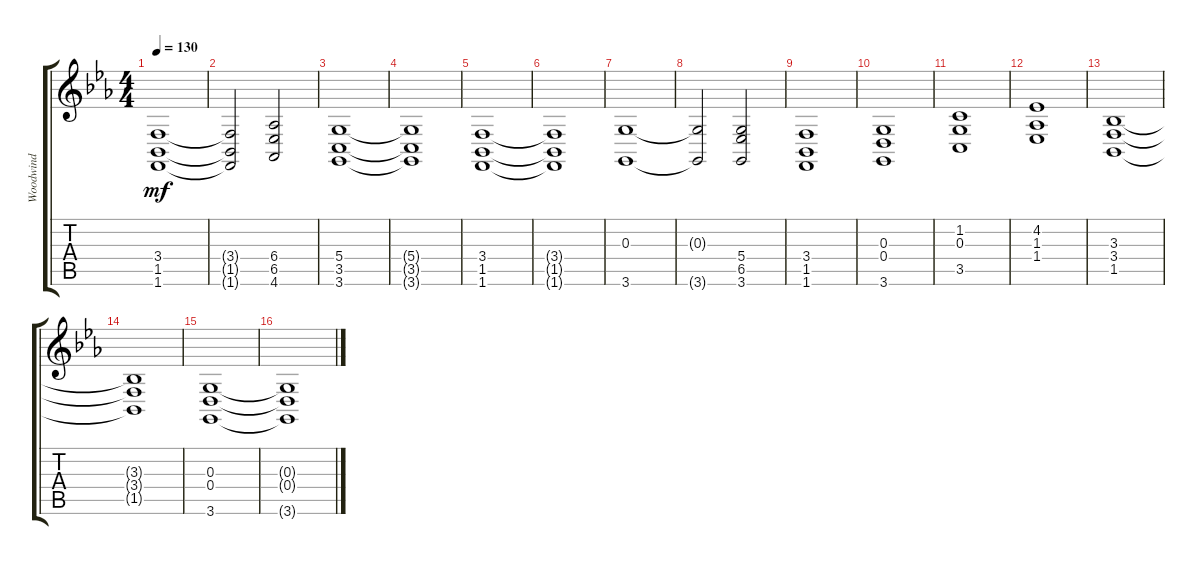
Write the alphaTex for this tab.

\track ("Woodwind" "Woodwind") {instrument flute}
\staff {score tabs}
\tuning (E4 B3 G3 D3 A2 E2) {hide}
\ts (4 4)
\tempo 130
\clef g2
\ks cminor
(3.4 1.5 1.6).1{dy mf} |
(3.4{t} 1.5{t} 1.6{t}).2 (6.4 6.5 4.6).2 |
(5.4 3.5 3.6).1 |
(5.4{t} 3.5{t} 3.6{t}).1 |
(3.4 1.5 1.6).1 |
(3.4{t} 1.5{t} 1.6{t}).1 |
(0.3 3.6).1 |
(0.3{t} 3.6{t}).2 (5.4 6.5 3.6).2 |
(3.4 1.5 1.6).1 |
(0.3 0.4 3.6).1 |
(1.2 0.3 3.5).1 |
(4.2 1.3 1.4).1 |
(3.3 3.4 1.5).1 |
(3.3{t} 3.4{t} 1.5{t}).1 |
(0.3 0.4 3.6).1 |
(0.3{t} 0.4{t} 3.6{t}).1
